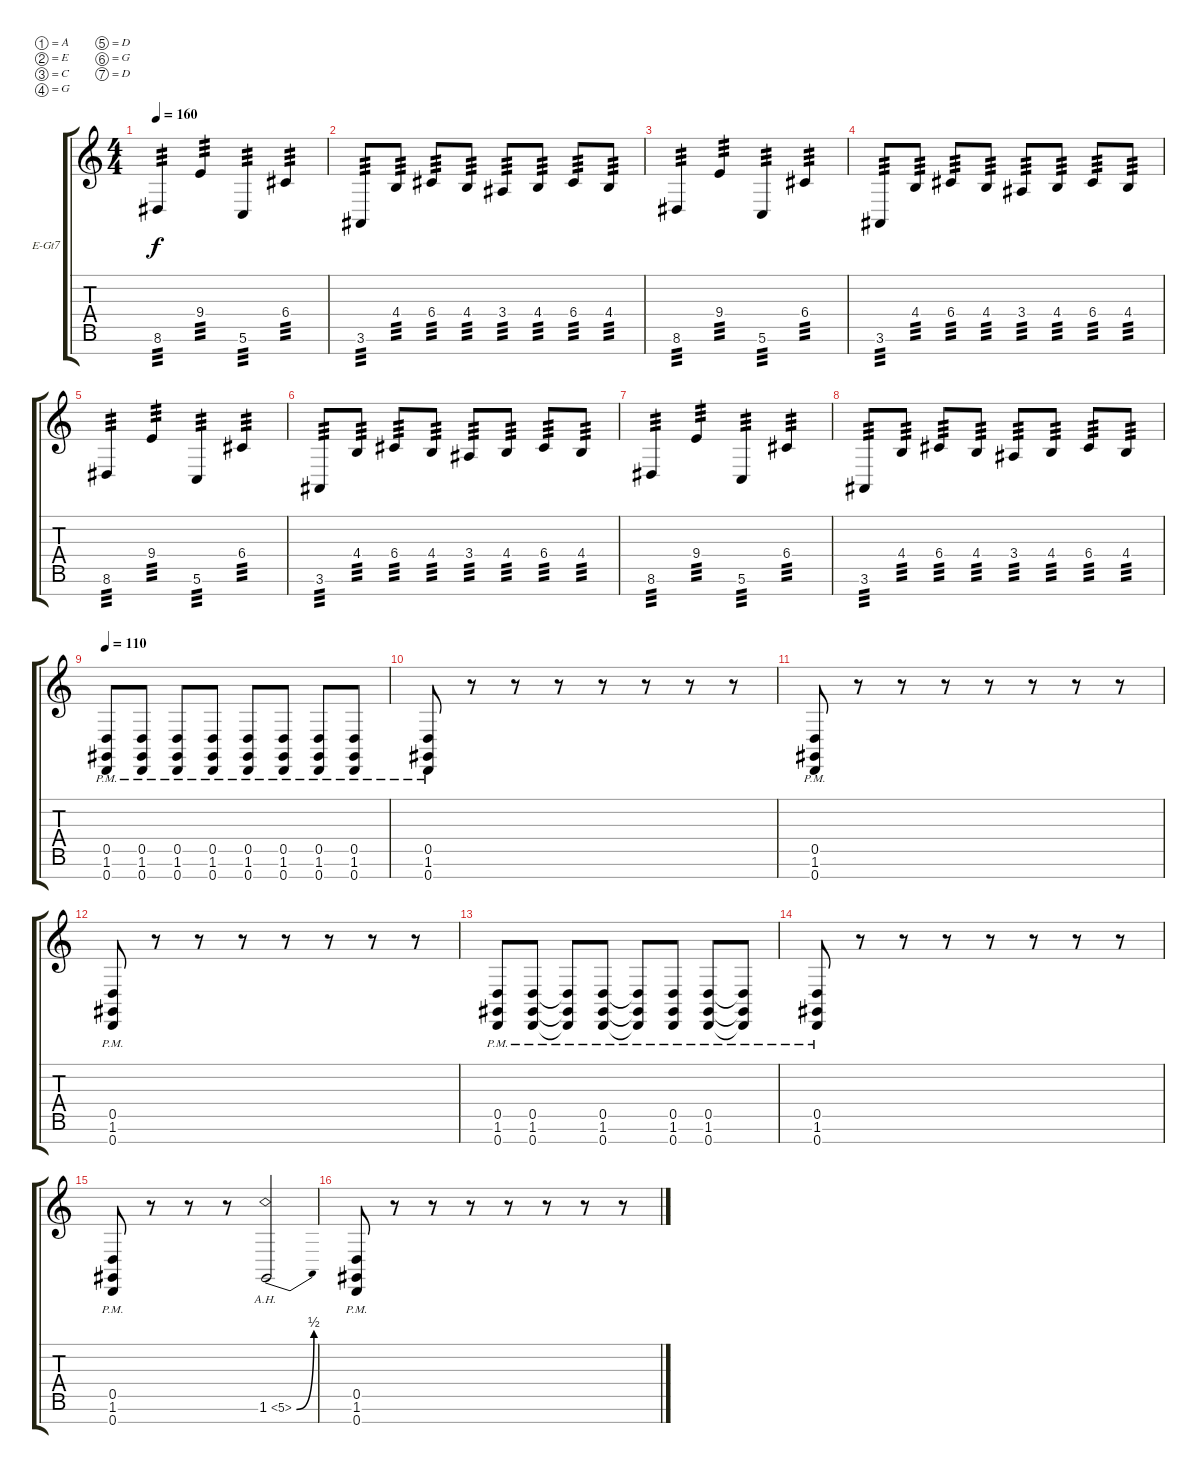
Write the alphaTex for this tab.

\defaultSystemsLayout 4
\bracketExtendMode groupsimilarinstruments
\firstSystemTrackNameOrientation horizontal
\otherSystemsTrackNameOrientation horizontal
\track ("Electric Guitar" "E-Gt7") {instrument distortionguitar}
\staff {score tabs}
\tuning (A3 E3 C3 G2 D2 G1 D1)
\ts (4 4)
\tempo 160
\clef g2
\ks c
8.6.4{tp 3 dy f} 9.4.4{tp 3} 5.6.4{tp 3} 6.4.4{tp 3} |
3.6.8{tp 3} 4.4.8{tp 3} 6.4.8{tp 3} 4.4.8{tp 3} 3.4.8{tp 3} 4.4.8{tp 3} 6.4.8{tp 3} 4.4.8{tp 3} |
8.6.4{tp 3} 9.4.4{tp 3} 5.6.4{tp 3} 6.4.4{tp 3} |
3.6.8{tp 3} 4.4.8{tp 3} 6.4.8{tp 3} 4.4.8{tp 3} 3.4.8{tp 3} 4.4.8{tp 3} 6.4.8{tp 3} 4.4.8{tp 3} |
8.6.4{tp 3} 9.4.4{tp 3} 5.6.4{tp 3} 6.4.4{tp 3} |
3.6.8{tp 3} 4.4.8{tp 3} 6.4.8{tp 3} 4.4.8{tp 3} 3.4.8{tp 3} 4.4.8{tp 3} 6.4.8{tp 3} 4.4.8{tp 3} |
8.6.4{tp 3} 9.4.4{tp 3} 5.6.4{tp 3} 6.4.4{tp 3} |
3.6.8{tp 3} 4.4.8{tp 3} 6.4.8{tp 3} 4.4.8{tp 3} 3.4.8{tp 3} 4.4.8{tp 3} 6.4.8{tp 3} 4.4.8{tp 3} |
\tempo 110
(0.5{pm} 0.7{pm} 1.6{pm}).8 (0.5{pm} 0.7{pm} 1.6{pm}).8 (0.5{pm} 0.7{pm} 1.6{pm}).8 (0.5{pm} 0.7{pm} 1.6{pm}).8 (0.5{pm} 0.7{pm} 1.6{pm}).8 (0.5{pm} 0.7{pm} 1.6{pm}).8 (0.5{pm} 0.7{pm} 1.6{pm}).8 (0.5{pm} 0.7{pm} 1.6{pm}).8 |
(0.5{pm} 1.6{pm} 0.7{pm}).8 r.8 r.8 r.8 r.8 r.8 r.8 r.8 |
(1.6{pm} 0.5{pm} 0.7{pm}).8 r.8 r.8 r.8 r.8 r.8 r.8 r.8 |
(1.6{pm} 0.5{pm} 0.7{pm}).8 r.8 r.8 r.8 r.8 r.8 r.8 r.8 |
(1.6{pm} 0.5{pm} 0.7{pm}).8 (1.6{pm} 0.5{pm} 0.7{pm}).8 (1.6{pm t} 0.5{pm t} 0.7{pm t}).8 (1.6{pm} 0.5{pm} 0.7{pm}).8 (0.5{pm t} 1.6{pm t} 0.7{pm t}).8 (1.6{pm} 0.5{pm} 0.7{pm}).8 (1.6{pm} 0.5{pm} 0.7{pm}).8 (1.6{pm t} 0.5{pm t} 0.7{pm t}).8 |
(1.6{pm} 0.5{pm} 0.7{pm}).8 r.8 r.8 r.8 r.8 r.8 r.8 r.8 |
(1.6{pm} 0.5{pm} 0.7{pm}).8 r.8 r.8 r.8 1.6{be (bend 0 0 59.4 2) ah 4}.2 |
(1.6{pm} 0.5{pm} 0.7{pm}).8 r.8 r.8 r.8 r.8 r.8 r.8 r.8
